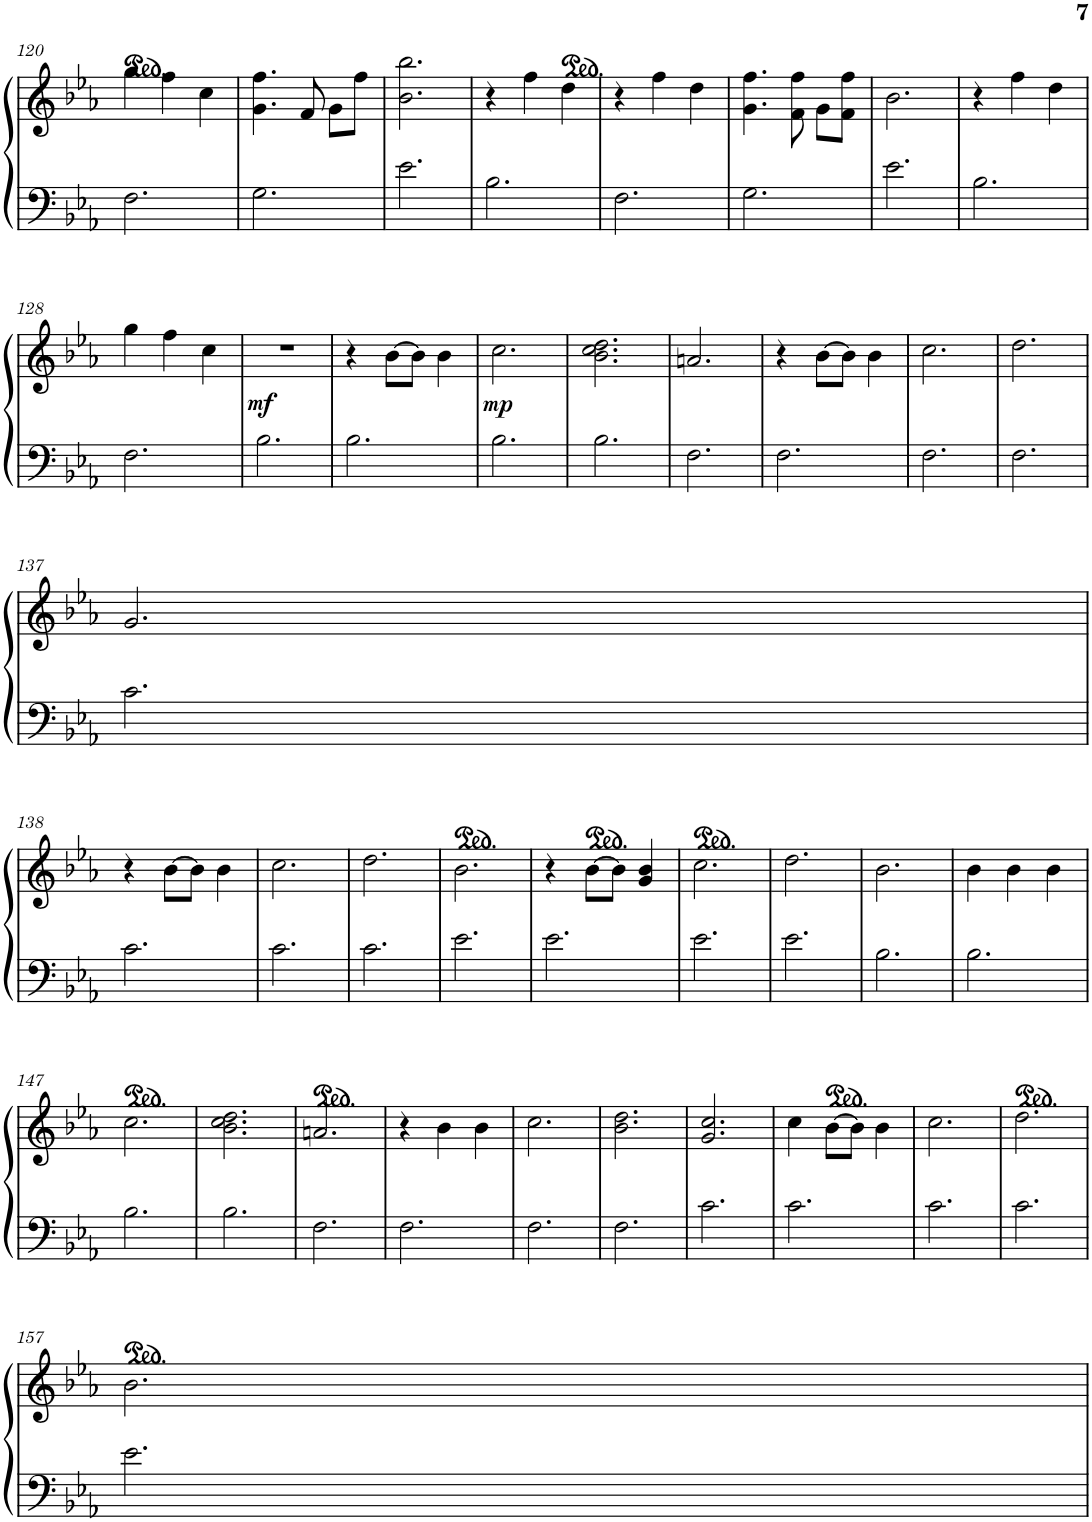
**kern	**kern	**dynam
*part1	*part1	*part1
*staff2	*staff1	*staff1/2
*I"Piano	*	*
*I'Pno	*	*
!!LO:PB:g=z
*clefF4	*clefG2	*
*k[b-e-a-]	*k[b-e-a-]	*
*M3/4	*M3/4	*
=120	=120	=120
2.F\	4gg\	.
.	4ff\	.
.	4cc\	.
=121	=121	=121
2.G\	4.g\ 4.ff\	.
.	8f/	.
.	8g\L	.
.	8ff\J	.
=122	=122	=122
2.e-\	2.b-\ 2.bb-\	.
=123	=123	=123
2.B-\	4r	.
.	4ff\	.
.	4dd\	.
=124	=124	=124
2.F\	4r	.
.	4ff\	.
.	4dd\	.
=125	=125	=125
2.G\	4.g\ 4.ff\	.
.	8f\ 8ff\	.
.	8g\L	.
.	8f\ 8ff\J	.
=126	=126	=126
2.e-\	2.b-\	.
=127	=127	=127
2.B-\	4r	.
.	4ff\	.
.	4dd\	.
!!LO:LB:g=z
=128	=128	=128
2.F\	4gg\	.
.	4ff\	.
.	4cc\	.
=129	=129	=129
!	!	!LO:DY:a=2
2.B-\	2.r	mf
=130	=130	=130
2.B-\	4r	.
.	[>8b-\L	.
.	8b-\J]	.
.	4b-\	.
=131	=131	=131
!	!	!LO:DY:b
2.B-\	2.cc\	mp
=132	=132	=132
2.B-\	2.b-\ 2.cc\ 2.dd\	.
=133	=133	=133
2.F\	2.an/	.
=134	=134	=134
2.F\	4r	.
.	[>8b-\L	.
.	8b-\J]	.
.	4b-\	.
=135	=135	=135
2.F\	2.cc\	.
=136	=136	=136
2.F\	2.dd\	.
!!LO:LB:g=z
=137	=137	=137
2.c\	2.g/	.
!!LO:LB:g=z
=138	=138	=138
2.c\	4r	.
.	[>8b-\L	.
.	8b-\J]	.
.	4b-\	.
=139	=139	=139
2.c\	2.cc\	.
=140	=140	=140
2.c\	2.dd\	.
=141	=141	=141
2.e-\	2.b-\	.
=142	=142	=142
2.e-\	4r	.
.	[>8b-\L	.
.	8b-\J]	.
.	4g/ 4b-/	.
=143	=143	=143
2.e-\	2.cc\	.
=144	=144	=144
2.e-\	2.dd\	.
=145	=145	=145
2.B-\	2.b-\	.
=146	=146	=146
2.B-\	4b-\	.
.	4b-\	.
.	4b-\	.
!!LO:LB:g=z
=147	=147	=147
2.B-\	2.cc\	.
=148	=148	=148
2.B-\	2.b-\ 2.cc\ 2.dd\	.
=149	=149	=149
2.F\	2.an/	.
=150	=150	=150
2.F\	4r	.
.	4b-\	.
.	4b-\	.
=151	=151	=151
2.F\	2.cc\	.
=152	=152	=152
2.F\	2.b-\ 2.dd\	.
=153	=153	=153
2.c\	2.g/ 2.cc/	.
=154	=154	=154
2.c\	4cc\	.
.	[>8b-\L	.
.	8b-\J]	.
.	4b-\	.
=155	=155	=155
2.c\	2.cc\	.
=156	=156	=156
2.c\	2.dd\	.
!!LO:LB:g=z
=157	=157	=157
2.e-\	2.b-\	.
=	=	=
*-	*-	*-
